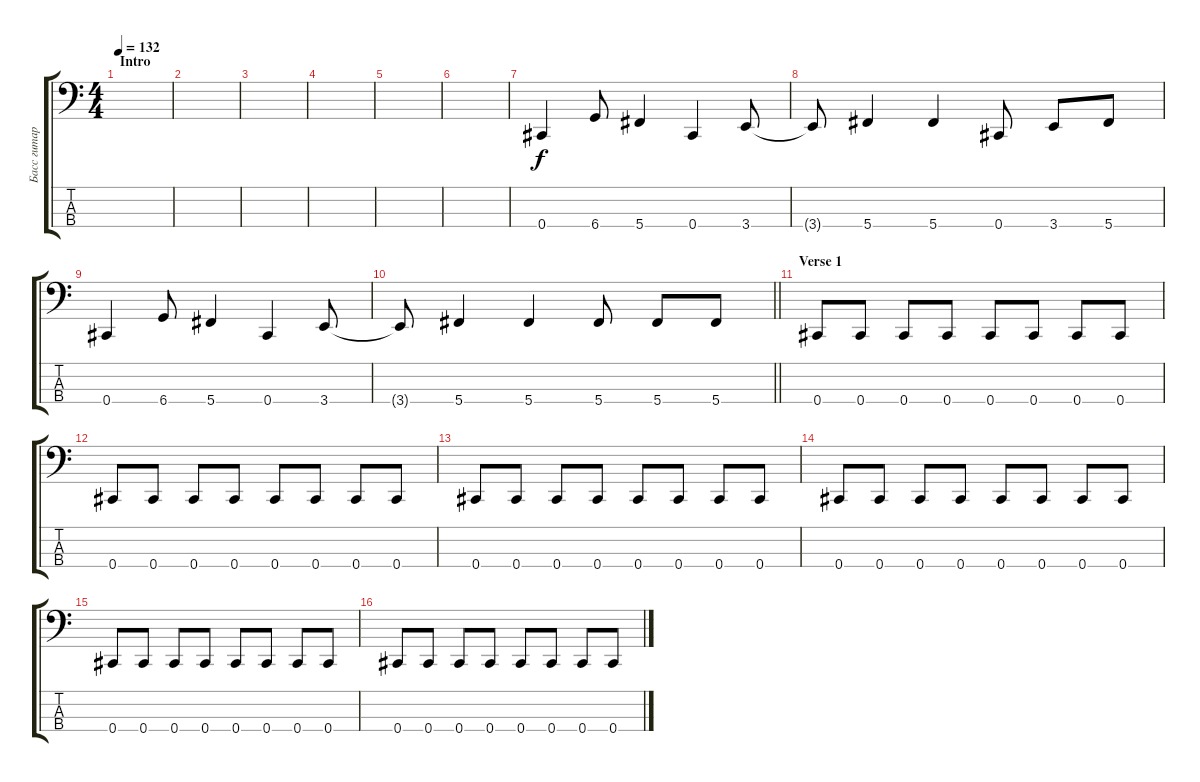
\track ("Басс гитара" "Басс гитар") {instrument electricbassfinger}
\staff {score tabs}
\tuning (Gb2 Db2 Ab1 Db1) {hide}
\ts (4 4)
\section ("" "Intro")
\tempo 132
\clef f4
\ks c
|
|
|
|
|
|
0.4.4 6.4.8 5.4.4 0.4.4 3.4.8 |
3.4{t}.8 5.4.4 5.4.4 0.4.8 3.4.8 5.4.8 |
0.4.4 6.4.8 5.4.4 0.4.4 3.4.8 |
\barLineRight lightlight
3.4{t}.8 5.4.4 5.4.4 5.4.8 5.4.8 5.4.8 |
\section ("" "Verse 1")
0.4.8 0.4.8 0.4.8 0.4.8 0.4.8 0.4.8 0.4.8 0.4.8 |
0.4.8 0.4.8 0.4.8 0.4.8 0.4.8 0.4.8 0.4.8 0.4.8 |
0.4.8 0.4.8 0.4.8 0.4.8 0.4.8 0.4.8 0.4.8 0.4.8 |
0.4.8 0.4.8 0.4.8 0.4.8 0.4.8 0.4.8 0.4.8 0.4.8 |
0.4.8 0.4.8 0.4.8 0.4.8 0.4.8 0.4.8 0.4.8 0.4.8 |
0.4.8 0.4.8 0.4.8 0.4.8 0.4.8 0.4.8 0.4.8 0.4.8
